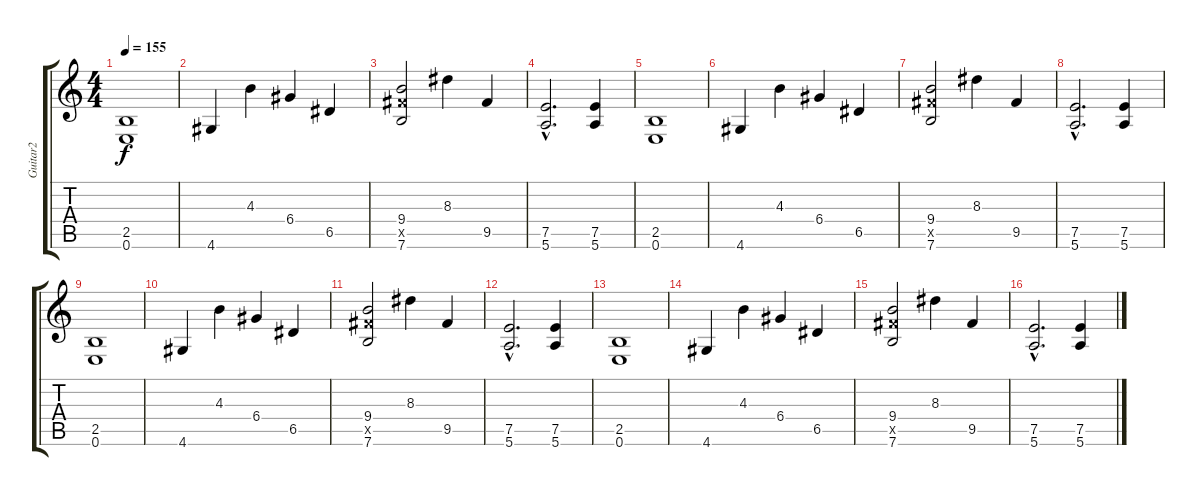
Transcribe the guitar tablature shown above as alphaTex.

\track ("Guitar2" "Guitar2") {instrument acousticguitarsteel}
\staff {score tabs}
\tuning (E4 B3 G3 D3 A2 E2) {hide}
\ts (4 4)
\tempo 155
\clef g2
\ks c
(2.5 0.6).1{dy f} |
4.6.4 4.3.4 6.4.4 6.5.4 |
(9.4 9.5{x} 7.6).2 8.3.4 9.5.4 |
(7.5{hac} 5.6{hac}).2{d} (7.5 5.6).4 |
(2.5 0.6).1 |
4.6.4 4.3.4 6.4.4 6.5.4 |
(9.4 9.5{x} 7.6).2 8.3.4 9.5.4 |
(7.5{hac} 5.6{hac}).2{d} (7.5 5.6).4 |
(2.5 0.6).1 |
4.6.4 4.3.4 6.4.4 6.5.4 |
(9.4 9.5{x} 7.6).2 8.3.4 9.5.4 |
(7.5{hac} 5.6{hac}).2{d} (7.5 5.6).4 |
(2.5 0.6).1 |
4.6.4 4.3.4 6.4.4 6.5.4 |
(9.4 9.5{x} 7.6).2 8.3.4 9.5.4 |
(7.5{hac} 5.6{hac}).2{d} (7.5 5.6).4
